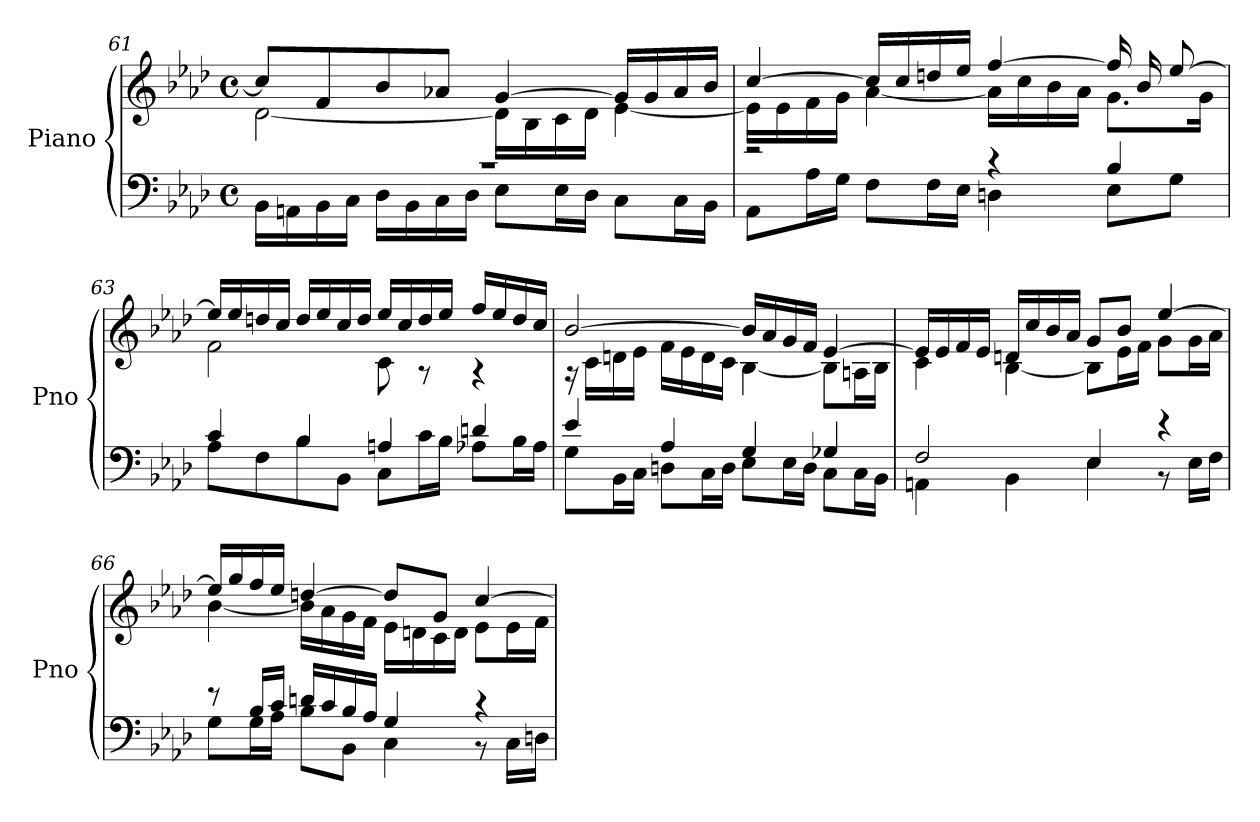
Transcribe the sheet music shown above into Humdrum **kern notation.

**kern	**kern
*part1	*part1
*staff2	*staff1
*I"Piano	*
*I'Pno	*
*clefF4	*clefG2
*k[b-e-a-d-]	*k[b-e-a-d-]
*A-:	*A-:
*M4/4	*M4/4
*met(c)	*met(c)
=61	=61
*^	*^
1r	16BB-\LL	8cc/L]	[2d-\
.	16AAn\	.	.
.	16BB-\	8f/	.
.	16C\JJ	.	.
.	16D-\LL	8b-/	.
.	16BB-\	.	.
.	16C\	8a-X/J	.
.	16D-\JJ	.	.
.	8E-\L	[4g/	16d-\LL]
.	.	.	16B-\
.	16E-\L	.	16c\
.	16D-\JJ	.	16d-\JJ
.	8C\L	16gLL]	[4e-\
.	.	16g/	.
.	16C\L	16a-/	.
.	16BB-\JJ	16b-/JJ	.
!!LO:LB:g=z	!!
=62	=62	=62	=62
2r	8AA-L	[4cc/	16e-LL]
.	.	.	16e-\
.	16A-\L	.	16f\
.	16G\JJ	.	16g\JJ
.	8F\L	16ccLL]	[4a-\
.	.	16cc/	.
.	16F\L	16ddn/	.
.	16E-\JJ	16ee-/JJ	.
4r	4Dn\	[4ff/	16a-\LL]
.	.	.	16cc\
.	.	.	16b-\
.	.	.	16a-\JJ
4B-/	8E-L	16ffLL]	8.g\L
.	.	16b-/	.
.	8G\J	[8ee-/J	.
.	.	.	16g\J
=63	=63	=63	=63
4c/	8A-L	16ee-LL]	2f\
.	.	16ee-/	.
.	8F\	16ddn/	.
.	.	16cc/JJ	.
4B-/	8B-\	16dd/LL	.
.	.	16ee-/	.
.	8BB-\J	16cc/	.
.	.	16dd/JJ	.
4An/	8CL	16ee-/LL	8c\
.	.	16cc/	.
.	16c\L	16dd/	8r
.	16B-\JJ	16ee-/JJ	.
4dn/	8A-L	16ffLL	4r
.	.	16ee-/	.
.	16B-\L	16dd/	.
.	16A-\JJ	16cc/JJ	.
=64	=64	=64	=64
4e-/	8G\L	[2b-/	16r
.	.	.	16c\LL
.	16BB-\L	.	16dn\
.	16C\JJ	.	16e-\JJ
4A-/	8DnL	.	16f\LL
.	.	.	16e-\
.	16C\L	.	16d\
.	16D\JJ	.	16c\JJ
4G/	8E-L	16b-LL]	[4B-\
.	.	16a-/	.
.	16E-\L	16g/	.
.	16D\JJ	16f/JJ	.
4G-X/	8C\L	[4e-/	8B-L]
.	16C\L	.	16An\L
.	16BB-\JJ	.	16B-\JJ
!!LO:LB:g=z	!!
=65	=65	=65	=65
2F/	4AAn\	16e-LL]	4c\
.	.	16e-/	.
.	.	16f/	.
.	.	16e-/JJ	.
.	4BB-\	16dn/LL	[4B-\
.	.	16cc/	.
.	.	16b-/	.
.	.	16a-/JJ	.
4E-/	4E-\	8gL	8B-L]
.	.	8b-/J	16e-\L
.	.	.	16f\JJ
4r	8r	[4ee-/	8gL
.	16E-\LL	.	16g\L
.	16F\JJ	.	16a-\JJ
=66	=66	=66	=66
8r	8GL	16ee-LL]	[4b-\
.	.	16gg/	.
16B-/LL	16G\L	16ff/	.
16c/JJ	16A-\JJ	16ee-/JJ	.
16dn/LL	8B-L	[4ddn/	16b-\LL]
16c/	.	.	16a-\
16B-/	8BB-\J	.	16g\
16A-/JJ	.	.	16f\JJ
4G/	4C\	8ddL]	16e-\LL
.	.	.	16dn\
.	.	8g/J	16c\
.	.	.	16d\JJ
4r	8r	[4cc/	8e-\L
.	16C\LL	.	16e-\L
.	16Dn\JJ	.	16f\JJ
*v	*v	*	*
*	*v	*v
=	=
*-	*-
